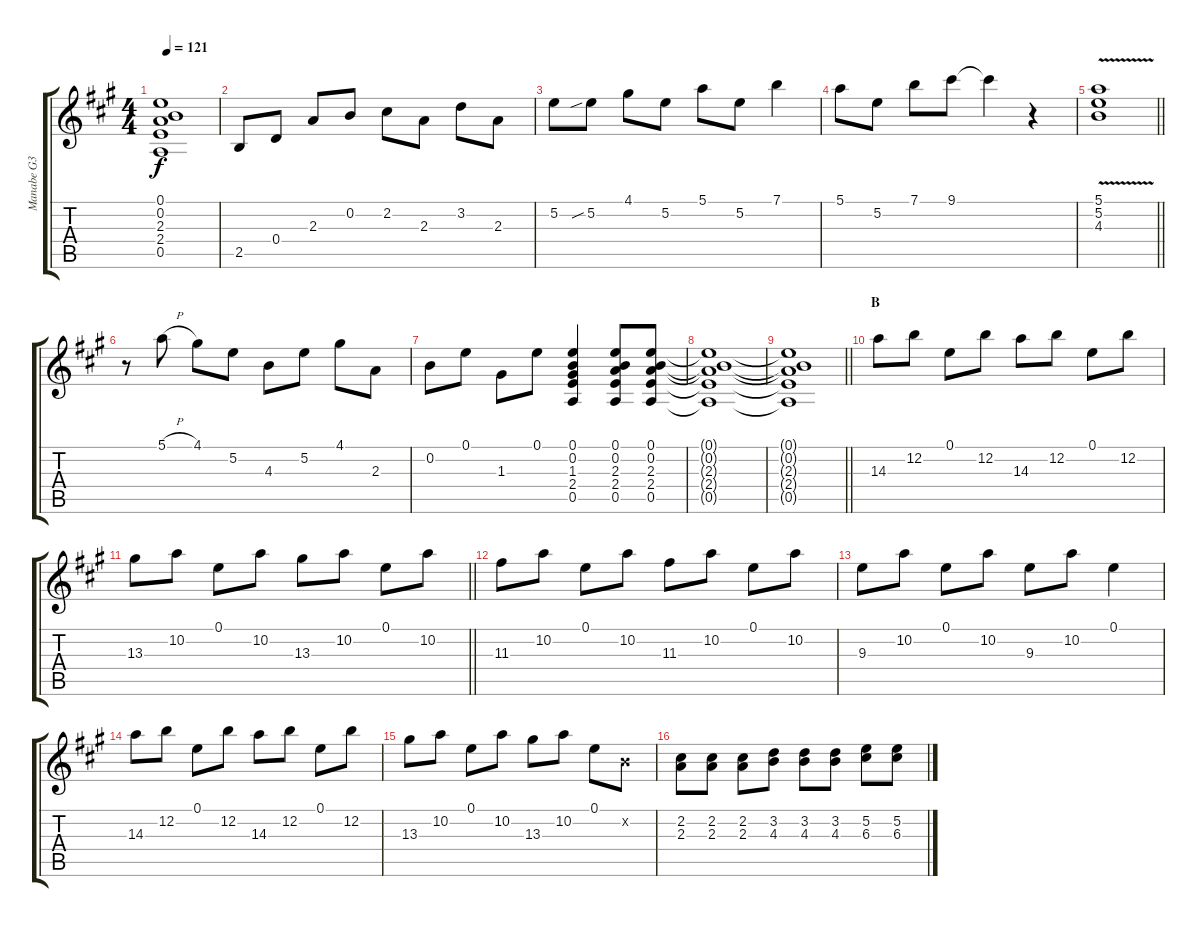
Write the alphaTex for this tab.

\track ("Manabe G3" "Manabe G3") {instrument overdrivenguitar}
\staff {score tabs}
\tuning (E4 B3 G3 D3 A2 E2) {hide}
\ts (4 4)
\tempo 121
\clef g2
\ks a
(0.1{t} 0.2{t} 2.3{t} 2.4{t} 0.5{t}).1{dy f} |
2.5.8 0.4.8 2.3.8 0.2.8 2.2.8 2.3.8 3.2.8 2.3.8 |
5.2.8 5.2{sib}.8 4.1.8 5.2.8 5.1.8 5.2.8 7.1.4 |
5.1.8 5.2.8 7.1.8 9.1.8 9.1{t}.4 r.4 |
\barLineRight lightlight
(5.1{v} 5.2 4.3).1 |
\section ("" "")
r.8 5.1{h}.8 4.1.8 5.2.8 4.3.8 5.2.8 4.1.8 2.3.8 |
0.2.8 0.1.8 1.3.8 0.1.8 (0.1 0.2 1.3 2.4 0.5).4 (0.1 0.2 2.3 2.4 0.5).8 (0.1 0.2 2.3 2.4 0.5).8 |
(0.1{t} 0.2{t} 2.3{t} 2.4{t} 0.5{t}).1 |
\barLineRight lightlight
(0.1{t} 0.2{t} 2.3{t} 2.4{t} 0.5{t}).1 |
\section ("" "B")
14.3.8 12.2.8 0.1.8 12.2.8 14.3.8 12.2.8 0.1.8 12.2.8 |
\barLineRight lightlight
13.3.8 10.2.8 0.1.8 10.2.8 13.3.8 10.2.8 0.1.8 10.2.8 |
\section ("" "")
11.3.8 10.2.8 0.1.8 10.2.8 11.3.8 10.2.8 0.1.8 10.2.8 |
9.3.8 10.2.8 0.1.8 10.2.8 9.3.8 10.2.8 0.1.4 |
14.3.8 12.2.8 0.1.8 12.2.8 14.3.8 12.2.8 0.1.8 12.2.8 |
13.3.8 10.2.8 0.1.8 10.2.8 13.3.8 10.2.8 0.1.8 0.2{x}.8 |
(2.2 2.3).8 (2.2 2.3).8 (2.2 2.3).8 (3.2 4.3).8 (3.2 4.3).8 (3.2 4.3).8 (5.2 6.3).8 (5.2 6.3).8
